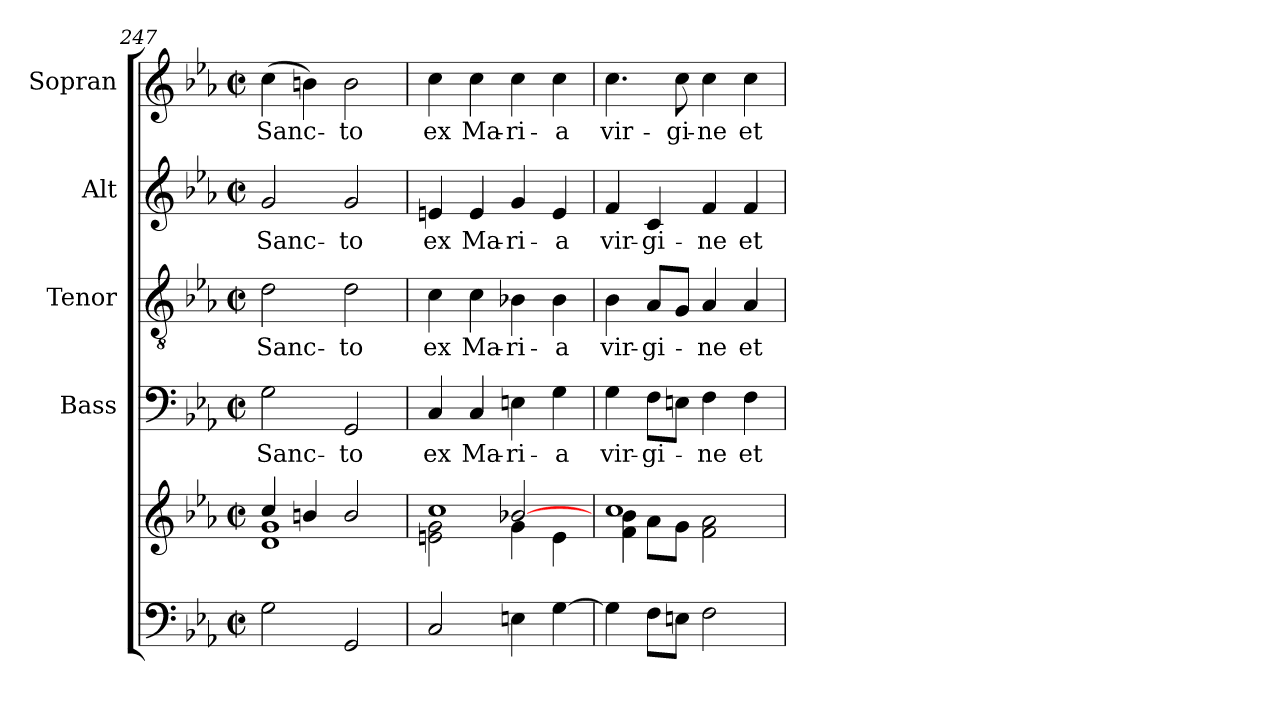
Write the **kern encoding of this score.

**kern	**kern	**kern	**text	**kern	**text	**kern	**text	**kern	**text
*part5	*part5	*part4	*part4	*part3	*part3	*part2	*part2	*part1	*part1
*staff6	*staff5	*staff4	*staff4	*staff3	*staff3	*staff2	*staff2	*staff1	*staff1
*	*	*I"Bass	*	*I"Tenor	*	*I"Alt	*	*I"Sopran	*
*	*	*I'B.	*	*I'T.	*	*I'A.	*	*I'S.	*
*clefF4	*clefG2	*clefF4	*	*clefGv2	*	*clefG2	*	*clefG2	*
*k[b-e-a-]	*k[b-e-a-]	*k[b-e-a-]	*	*k[b-e-a-]	*	*k[b-e-a-]	*	*k[b-e-a-]	*
*E-:	*E-:	*E-:	*	*E-:	*	*E-:	*	*E-:	*
*M2/2	*M2/2	*M2/2	*	*M2/2	*	*M2/2	*	*M2/2	*
*met(c|)	*met(c|)	*met(c|)	*	*met(c|)	*	*met(c|)	*	*met(c|)	*
=247	=247	=247	=247	=247	=247	=247	=247	=247	=247
*	*^	*	*	*	*	*	*	*	*
!	!	!	!	!LO:LY:b	!	!LO:LY:b	!	!LO:LY:b	!	!LO:LY:b
2G\	4cc/	1d 1g	2G\	Sanc-	2d\	Sanc-	2g/	Sanc-	(>4cc\	Sanc-
.	4bn/	.	.	.	.	.	.	.	4bn\)	.
!	!	!	!	!LO:LY:b	!	!LO:LY:b	!	!LO:LY:b	!	!LO:LY:b
2GG/	2b/	.	2GG/	-to	2d\	-to	2g/	-to	2b\	-to
!!LO:PB:g=z
=248	=248	=248	=248	=248	=248	=248	=248	=248	=248	=248
*	*	*^	*	*	*	*	*	*	*	*
!	!	!	!	!	!LO:LY:b	!	!LO:LY:b	!	!LO:LY:b	!	!LO:LY:b
2C/	1cc	2en\ 2g\	2ryy	4C/	ex	4c\	ex	4en/	ex	4cc\	ex
!	!	!	!	!	!LO:LY:b	!	!LO:LY:b	!	!LO:LY:b	!	!LO:LY:b
.	.	.	.	4C/	Ma-	4c\	Ma-	4e/	Ma-	4cc\	Ma-
!	!	!	!	!	!LO:LY:b	!	!LO:LY:b	!	!LO:LY:b	!	!LO:LY:b
4En\	.	4g\	[>2b-X/	4En\	-ri-	4B-X\	-ri-	4g/	-ri-	4cc\	-ri-
!	!	!	!	!	!LO:LY:b	!	!LO:LY:b	!	!LO:LY:b	!	!LO:LY:b
[4G\	.	4e\	.	4G\	-a	4B-\	-a	4e/	-a	4cc\	-a
*	*	*v	*v	*	*	*	*	*	*	*	*
=249	=249	=249	=249	=249	=249	=249	=249	=249	=249	=249
!	!	!	!	!LO:LY:b	!	!LO:LY:b	!	!LO:LY:b	!	!LO:LY:b
4G\]	1cc	4f\ 4b-\	4G\	vir-	4B-\	vir-	4f/	vir-	4.cc\	vir-
!	!	!	!	!LO:LY:b	!	!LO:LY:b	!	!LO:LY:b	!	!
8F\L	.	8a-\L	8F\L	-gi-	8A-/L	-gi-	4c/	-gi-	.	.
!	!	!	!	!	!	!	!	!	!	!LO:LY:b
8En\J	.	8g\J	8En\J	.	8G/J	.	.	.	8cc\	-gi-
!	!	!	!	!LO:LY:b	!	!LO:LY:b	!	!LO:LY:b	!	!LO:LY:b
2F\	.	2f\ 2a-\	4F\	-ne	4A-/	-ne	4f/	-ne	4cc\	-ne
!	!	!	!	!LO:LY:b	!	!LO:LY:b	!	!LO:LY:b	!	!LO:LY:b
.	.	.	4F\	et	4A-/	et	4f/	et	4cc\	et
*	*v	*v	*	*	*	*	*	*	*	*
=	=	=	=	=	=	=	=	=	=
*-	*-	*-	*-	*-	*-	*-	*-	*-	*-
